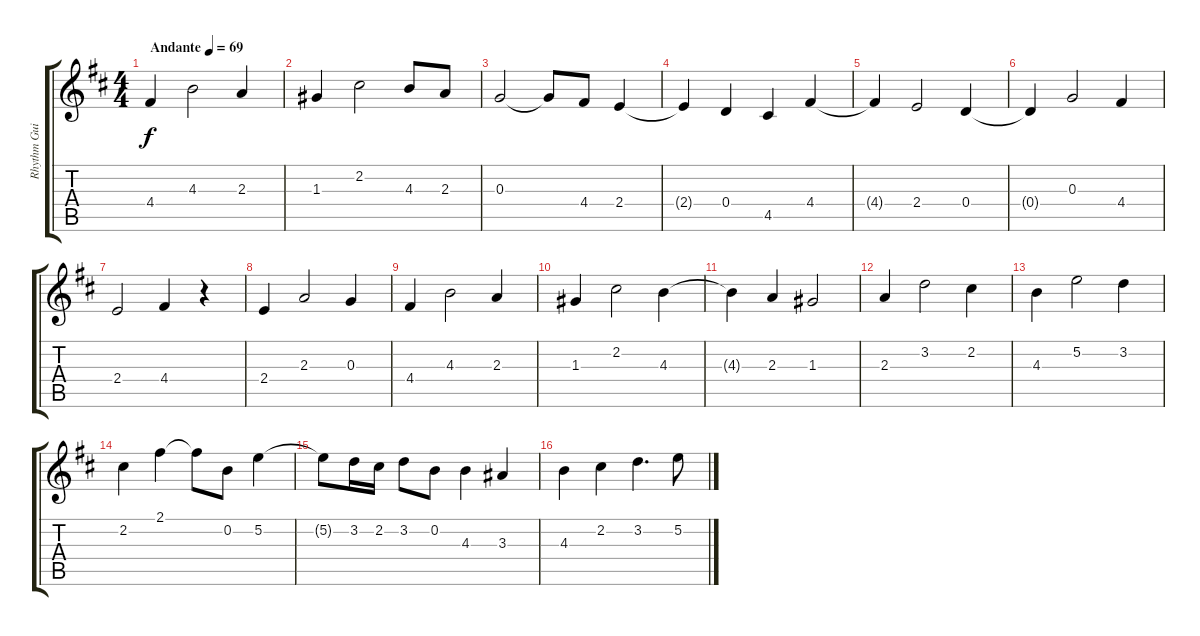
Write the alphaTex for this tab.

\track ("Rhythm Guitar" "Rhythm Gui") {instrument overdrivenguitar}
\staff {score tabs}
\tuning (E4 B3 G3 D3 A2 E2) {hide}
\ts (4 4)
\tempo (69 "Andante")
\clef g2
\ks bminor
4.4.4{dy f instrument overdrivenguitar} 4.3.2 2.3.4 |
1.3.4 2.2.2 4.3.8 2.3.8 |
0.3.2 0.3{t}.8 4.4.8 2.4.4 |
2.4{t}.4 0.4.4 4.5.4 4.4.4 |
4.4{t}.4 2.4.2 0.4.4 |
0.4{t}.4 0.3.2 4.4.4 |
2.4.2 4.4.4 r.4 |
2.4.4 2.3.2 0.3.4 |
4.4.4 4.3.2 2.3.4 |
1.3.4 2.2.2 4.3.4 |
4.3{t}.4 2.3.4 1.3.2 |
2.3.4 3.2.2 2.2.4 |
4.3.4 5.2.2 3.2.4 |
2.2.4 2.1.4 2.1{t}.8 0.2.8 5.2.4 |
5.2{t}.8 3.2.16 2.2.16 3.2.8 0.2.8 4.3.4 3.3.4 |
4.3.4 2.2.4 3.2.4{d} 5.2.8
